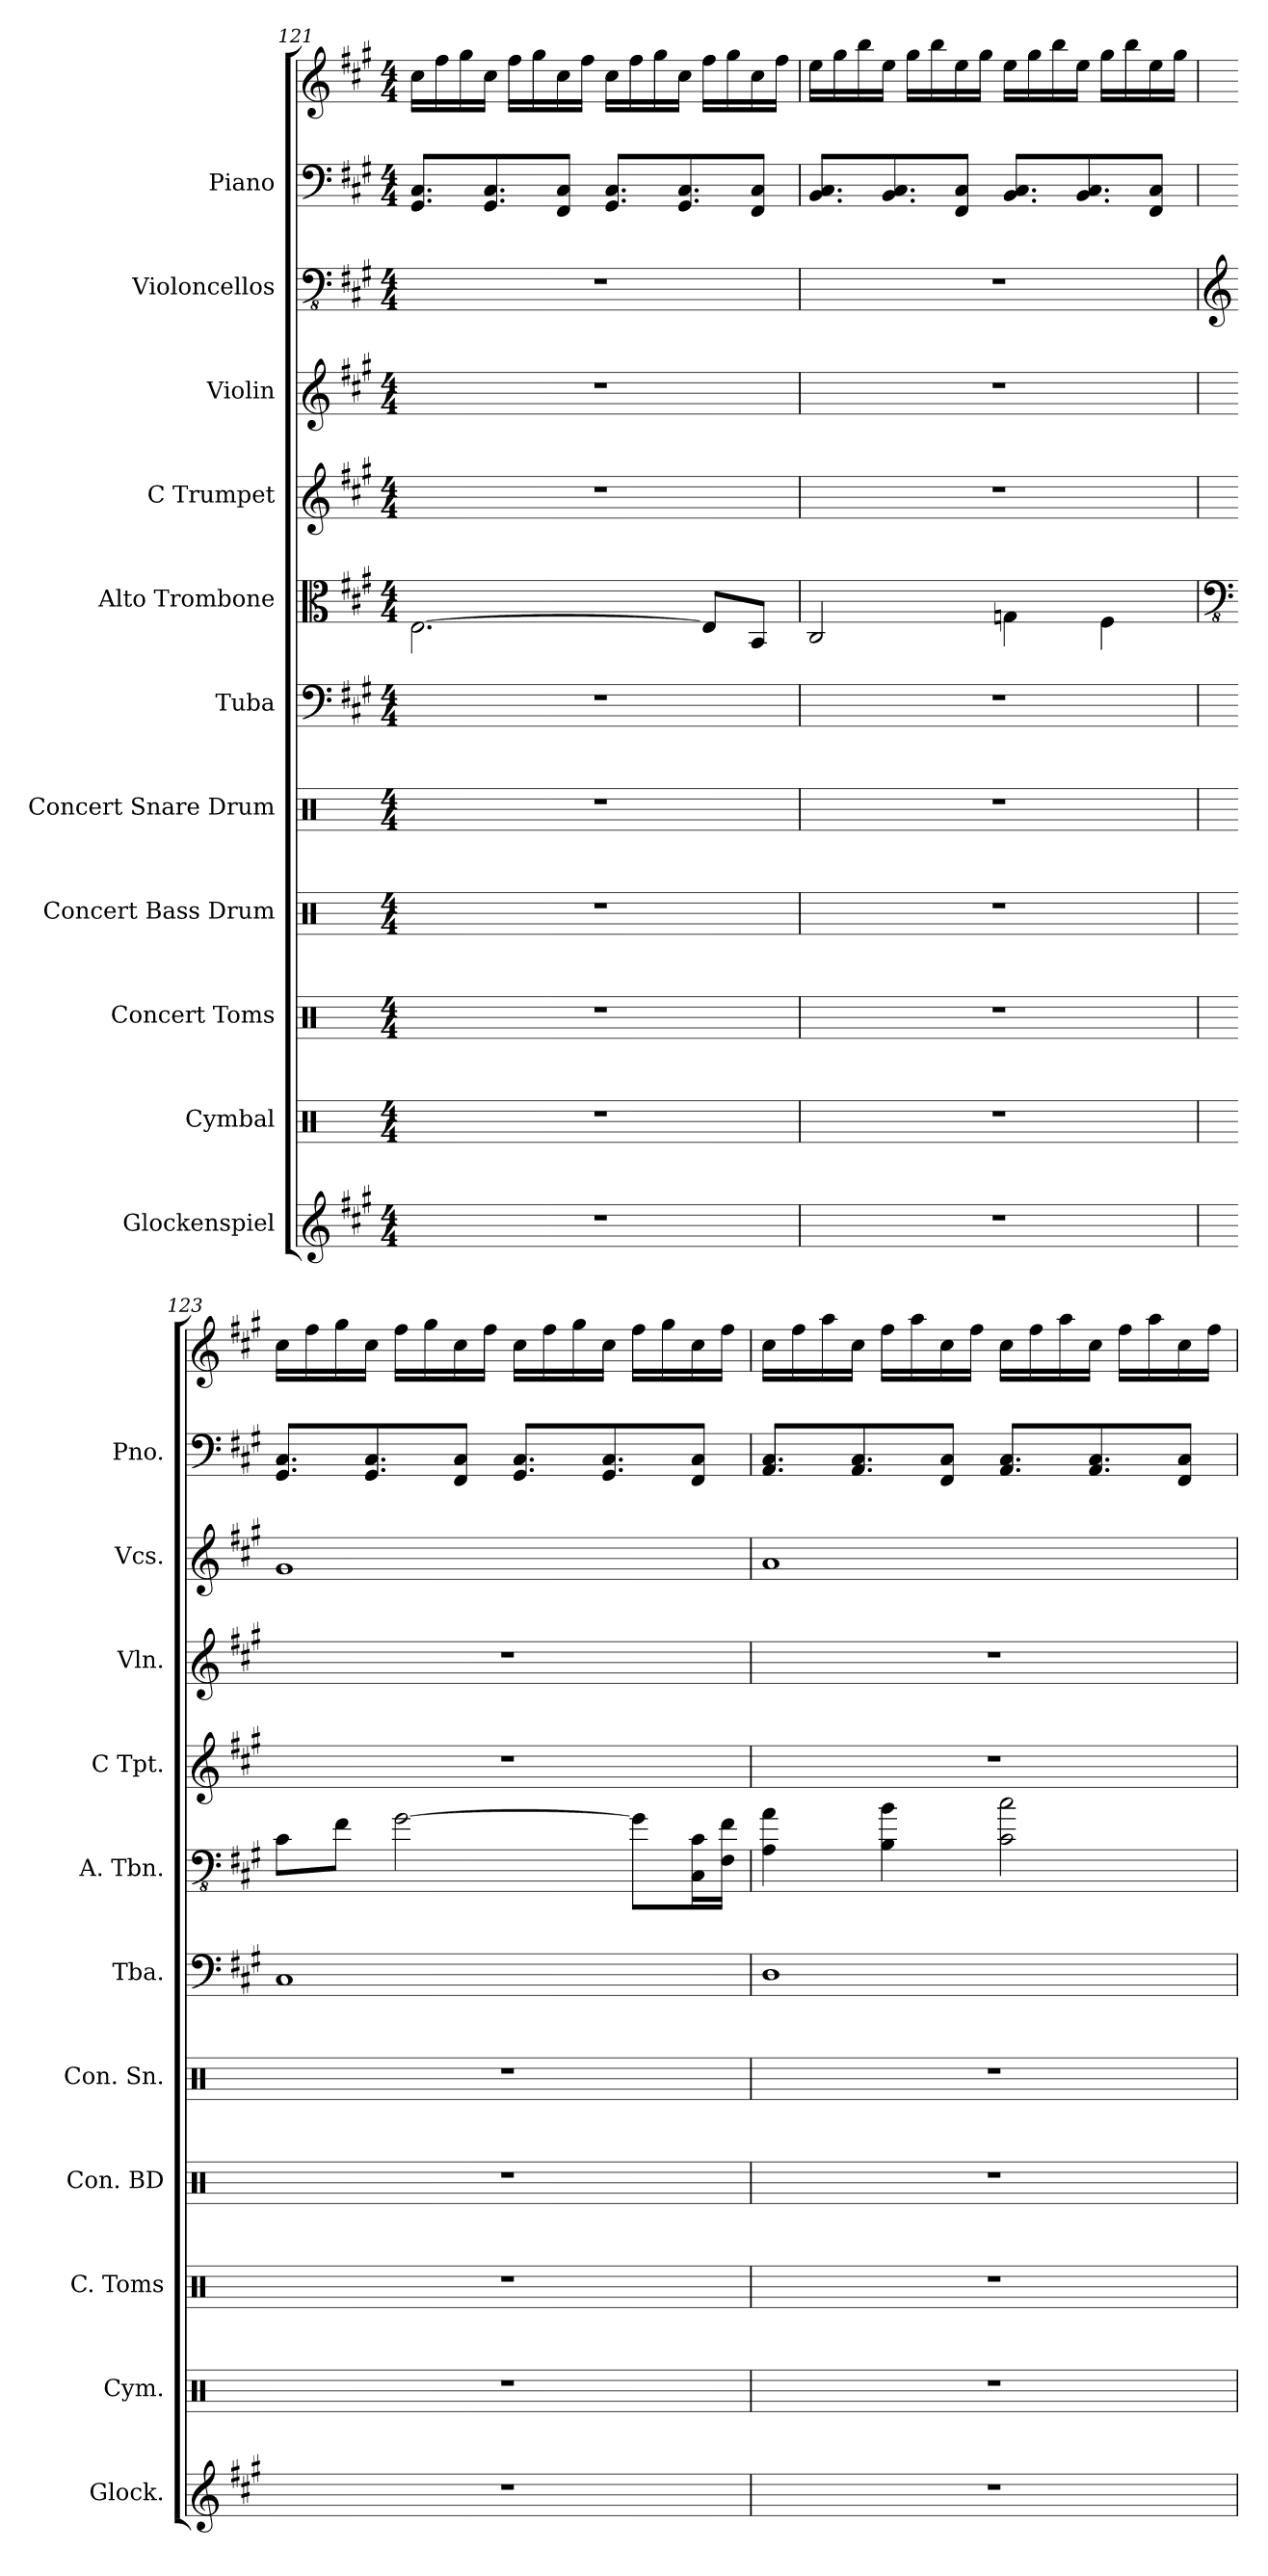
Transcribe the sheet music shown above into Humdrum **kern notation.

**kern	**kern	**kern	**kern	**kern	**kern	**kern	**kern	**kern	**kern	**kern	**kern
*part11	*part10	*part9	*part8	*part7	*part6	*part5	*part4	*part3	*part2	*part1	*part1
*staff12	*staff11	*staff10	*staff9	*staff8	*staff7	*staff6	*staff5	*staff4	*staff3	*staff2	*staff1
*I"Glockenspiel	*I"Cymbal	*I"Concert Toms	*I"Concert Bass Drum	*I"Concert Snare Drum	*I"Tuba	*I"Alto Trombone	*I"C Trumpet	*I"Violin	*I"Violoncellos	*I"Piano	*
*I'Glock.	*I'Cym.	*I'C. Toms	*I'Con. BD	*I'Con. Sn.	*I'Tba.	*I'A. Tbn.	*I'C Tpt.	*I'Vln.	*I'Vcs.	*I'Pno.	*
!!LO:PB:g=z
*clefG2	*clefX	*clefX	*clefX	*clefX	*clefF4	*clefC3	*clefG2	*clefG2	*clefFv4	*clefF4	*clefG2
*ITrd-14c-24	*	*	*	*	*	*	*	*	*	*	*
*k[f#c#g#]	*k[]	*k[]	*k[]	*k[]	*k[f#c#g#]	*k[f#c#g#]	*k[f#c#g#]	*k[f#c#g#]	*k[f#c#g#]	*k[f#c#g#]	*k[f#c#g#]
*M4/4	*M4/4	*M4/4	*M4/4	*M4/4	*M4/4	*M4/4	*M4/4	*M4/4	*M4/4	*M4/4	*M4/4
=121	=121	=121	=121	=121	=121	=121	=121	=121	=121	=121	=121
1r	1r	1r	1r	1r	1r	[2.E\	1r	1r	1r	8.GG#/ 8.C#/L	16cc#\LL
.	.	.	.	.	.	.	.	.	.	.	16ff#\
.	.	.	.	.	.	.	.	.	.	.	16gg#\
.	.	.	.	.	.	.	.	.	.	8.GG#/ 8.C#/	16cc#\JJ
.	.	.	.	.	.	.	.	.	.	.	16ff#\LL
.	.	.	.	.	.	.	.	.	.	.	16gg#\
.	.	.	.	.	.	.	.	.	.	8FF#/ 8C#/J	16cc#\
.	.	.	.	.	.	.	.	.	.	.	16ff#\JJ
.	.	.	.	.	.	.	.	.	.	8.GG#/ 8.C#/L	16cc#\LL
.	.	.	.	.	.	.	.	.	.	.	16ff#\
.	.	.	.	.	.	.	.	.	.	.	16gg#\
.	.	.	.	.	.	.	.	.	.	8.GG#/ 8.C#/	16cc#\JJ
.	.	.	.	.	.	8E/L]	.	.	.	.	16ff#\LL
.	.	.	.	.	.	.	.	.	.	.	16gg#\
.	.	.	.	.	.	8BB/J	.	.	.	8FF#/ 8C#/J	16cc#\
.	.	.	.	.	.	.	.	.	.	.	16ff#\JJ
=122	=122	=122	=122	=122	=122	=122	=122	=122	=122	=122	=122
1r	1r	1r	1r	1r	1r	2C#/	1r	1r	1r	8.BB/ 8.C#/L	16ee\LL
.	.	.	.	.	.	.	.	.	.	.	16gg#\
.	.	.	.	.	.	.	.	.	.	.	16bb\
.	.	.	.	.	.	.	.	.	.	8.BB/ 8.C#/	16ee\JJ
.	.	.	.	.	.	.	.	.	.	.	16gg#\LL
.	.	.	.	.	.	.	.	.	.	.	16bb\
.	.	.	.	.	.	.	.	.	.	8FF#/ 8C#/J	16ee\
.	.	.	.	.	.	.	.	.	.	.	16gg#\JJ
.	.	.	.	.	.	4Gn\	.	.	.	8.BB/ 8.C#/L	16ee\LL
.	.	.	.	.	.	.	.	.	.	.	16gg#\
.	.	.	.	.	.	.	.	.	.	.	16bb\
.	.	.	.	.	.	.	.	.	.	8.BB/ 8.C#/	16ee\JJ
.	.	.	.	.	.	4F#\	.	.	.	.	16gg#\LL
.	.	.	.	.	.	.	.	.	.	.	16bb\
.	.	.	.	.	.	.	.	.	.	8FF#/ 8C#/J	16ee\
.	.	.	.	.	.	.	.	.	.	.	16gg#\JJ
!!LO:PB:g=z
=123	=123	=123	=123	=123	=123	=123	=123	=123	=123	=123	=123
*	*	*	*	*	*	*clefFv4	*	*	*clefG2	*	*
1r	1r	1r	1r	1r	1C#	8C#\L	1r	1r	1g#	8.GG#/ 8.C#/L	16cc#\LL
.	.	.	.	.	.	.	.	.	.	.	16ff#\
.	.	.	.	.	.	8F#\J	.	.	.	.	16gg#\
.	.	.	.	.	.	.	.	.	.	8.GG#/ 8.C#/	16cc#\JJ
.	.	.	.	.	.	[2G#\	.	.	.	.	16ff#\LL
.	.	.	.	.	.	.	.	.	.	.	16gg#\
.	.	.	.	.	.	.	.	.	.	8FF#/ 8C#/J	16cc#\
.	.	.	.	.	.	.	.	.	.	.	16ff#\JJ
.	.	.	.	.	.	.	.	.	.	8.GG#/ 8.C#/L	16cc#\LL
.	.	.	.	.	.	.	.	.	.	.	16ff#\
.	.	.	.	.	.	.	.	.	.	.	16gg#\
.	.	.	.	.	.	.	.	.	.	8.GG#/ 8.C#/	16cc#\JJ
.	.	.	.	.	.	8G#\L]	.	.	.	.	16ff#\LL
.	.	.	.	.	.	.	.	.	.	.	16gg#\
.	.	.	.	.	.	16CC#\ 16C#\L	.	.	.	8FF#/ 8C#/J	16cc#\
.	.	.	.	.	.	16FF#\ 16F#\JJ	.	.	.	.	16ff#\JJ
=124	=124	=124	=124	=124	=124	=124	=124	=124	=124	=124	=124
1r	1r	1r	1r	1r	1D	4AA\ 4A\	1r	1r	1a	8.AA/ 8.C#/L	16cc#\LL
.	.	.	.	.	.	.	.	.	.	.	16ff#\
.	.	.	.	.	.	.	.	.	.	.	16aa\
.	.	.	.	.	.	.	.	.	.	8.AA/ 8.C#/	16cc#\JJ
.	.	.	.	.	.	4BB\ 4B\	.	.	.	.	16ff#\LL
.	.	.	.	.	.	.	.	.	.	.	16aa\
.	.	.	.	.	.	.	.	.	.	8FF#/ 8C#/J	16cc#\
.	.	.	.	.	.	.	.	.	.	.	16ff#\JJ
.	.	.	.	.	.	2C#\ 2c#\	.	.	.	8.AA/ 8.C#/L	16cc#\LL
.	.	.	.	.	.	.	.	.	.	.	16ff#\
.	.	.	.	.	.	.	.	.	.	.	16aa\
.	.	.	.	.	.	.	.	.	.	8.AA/ 8.C#/	16cc#\JJ
.	.	.	.	.	.	.	.	.	.	.	16ff#\LL
.	.	.	.	.	.	.	.	.	.	.	16aa\
.	.	.	.	.	.	.	.	.	.	8FF#/ 8C#/J	16cc#\
.	.	.	.	.	.	.	.	.	.	.	16ff#\JJ
=	=	=	=	=	=	=	=	=	=	=	=
*-	*-	*-	*-	*-	*-	*-	*-	*-	*-	*-	*-
